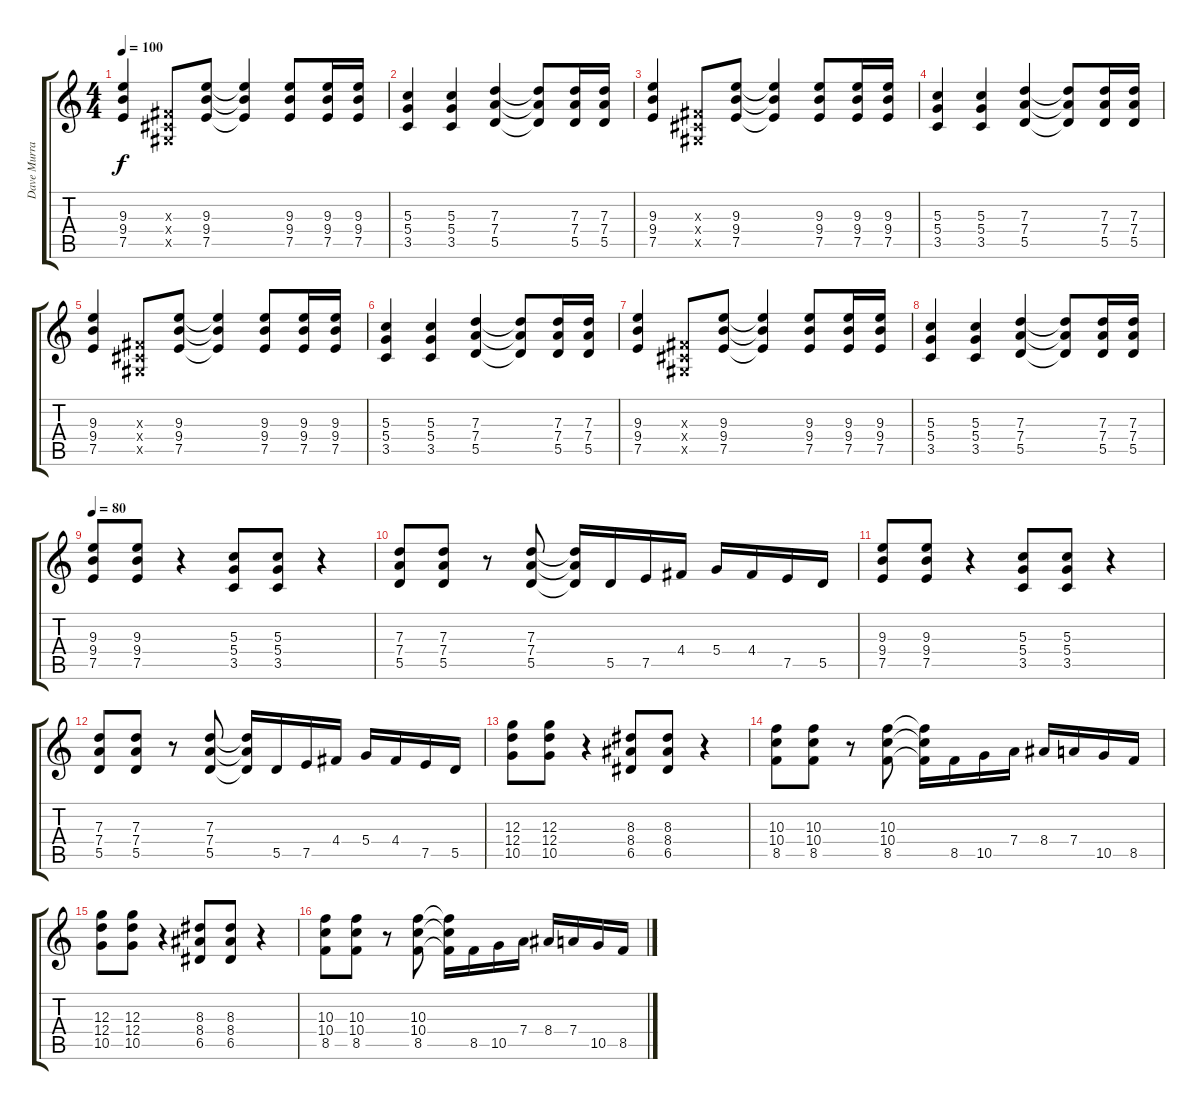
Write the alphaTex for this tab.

\track ("Dave Murray" "Dave Murra") {instrument distortionguitar}
\staff {score tabs}
\tuning (E4 B3 G3 D3 A2 E2) {hide}
\ts (4 4)
\tempo 100
\clef g2
\ks c
(9.3 9.4 7.5).4{dy f} (-1.3{x} -1.4{x} -1.5{x}).8 (9.3 9.4 7.5).8 (9.3{t} 9.4{t} 7.5{t}).4 (9.3 9.4 7.5).8 (9.3 9.4 7.5).16 (9.3 9.4 7.5).16 |
(5.3 5.4 3.5).4 (5.3 5.4 3.5).4 (7.3 7.4 5.5).4 (7.3{t} 7.4{t} 5.5{t}).8 (7.3 7.4 5.5).16 (7.3 7.4 5.5).16 |
(9.3 9.4 7.5).4 (-1.3{x} -1.4{x} -1.5{x}).8 (9.3 9.4 7.5).8 (9.3{t} 9.4{t} 7.5{t}).4 (9.3 9.4 7.5).8 (9.3 9.4 7.5).16 (9.3 9.4 7.5).16 |
(5.3 5.4 3.5).4 (5.3 5.4 3.5).4 (7.3 7.4 5.5).4 (7.3{t} 7.4{t} 5.5{t}).8 (7.3 7.4 5.5).16 (7.3 7.4 5.5).16 |
(9.3 9.4 7.5).4 (-1.3{x} -1.4{x} -1.5{x}).8 (9.3 9.4 7.5).8 (9.3{t} 9.4{t} 7.5{t}).4 (9.3 9.4 7.5).8 (9.3 9.4 7.5).16 (9.3 9.4 7.5).16 |
(5.3 5.4 3.5).4 (5.3 5.4 3.5).4 (7.3 7.4 5.5).4 (7.3{t} 7.4{t} 5.5{t}).8 (7.3 7.4 5.5).16 (7.3 7.4 5.5).16 |
(9.3 9.4 7.5).4 (-1.3{x} -1.4{x} -1.5{x}).8 (9.3 9.4 7.5).8 (9.3{t} 9.4{t} 7.5{t}).4 (9.3 9.4 7.5).8 (9.3 9.4 7.5).16 (9.3 9.4 7.5).16 |
(5.3 5.4 3.5).4 (5.3 5.4 3.5).4 (7.3 7.4 5.5).4 (7.3{t} 7.4{t} 5.5{t}).8 (7.3 7.4 5.5).16 (7.3 7.4 5.5).16 |
\tempo 80
(9.3 9.4 7.5).8 (9.3 9.4 7.5).8 r.4 (5.3 5.4 3.5).8 (5.3 5.4 3.5).8 r.4 |
(7.3 7.4 5.5).8 (7.3 7.4 5.5).8 r.8 (7.3 7.4 5.5).8 (7.3{t} 7.4{t} 5.5{t}).16 5.5.16 7.5.16 4.4.16 5.4.16 4.4.16 7.5.16 5.5.16 |
(9.3 9.4 7.5).8 (9.3 9.4 7.5).8 r.4 (5.3 5.4 3.5).8 (5.3 5.4 3.5).8 r.4 |
(7.3 7.4 5.5).8 (7.3 7.4 5.5).8 r.8 (7.3 7.4 5.5).8 (7.3{t} 7.4{t} 5.5{t}).16 5.5.16 7.5.16 4.4.16 5.4.16 4.4.16 7.5.16 5.5.16 |
(12.3 12.4 10.5).8 (12.3 12.4 10.5).8 r.4 (8.3 8.4 6.5).8 (8.3 8.4 6.5).8 r.4 |
(10.3 10.4 8.5).8 (10.3 10.4 8.5).8 r.8 (10.3 10.4 8.5).8 (10.3{t} 10.4{t} 8.5{t}).16 8.5.16 10.5.16 7.4.16 8.4.16 7.4.16 10.5.16 8.5.16 |
(12.3 12.4 10.5).8 (12.3 12.4 10.5).8 r.4 (8.3 8.4 6.5).8 (8.3 8.4 6.5).8 r.4 |
(10.3 10.4 8.5).8 (10.3 10.4 8.5).8 r.8 (10.3 10.4 8.5).8 (10.3{t} 10.4{t} 8.5{t}).16 8.5.16 10.5.16 7.4.16 8.4.16 7.4.16 10.5.16 8.5.16
